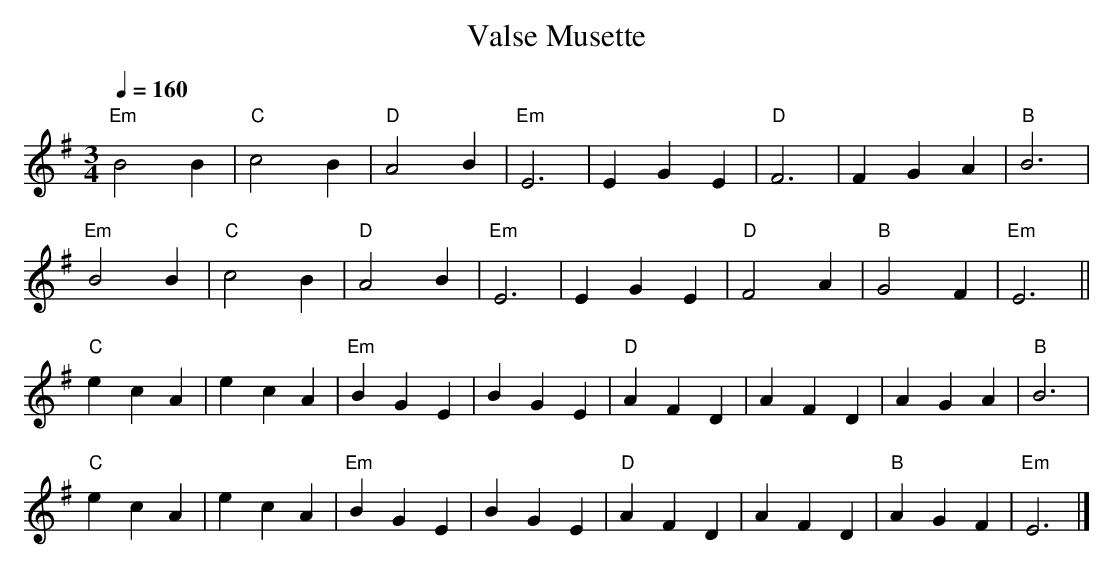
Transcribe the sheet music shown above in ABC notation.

X:1
T: Valse Musette
M: 3/4
L: 1/4
K: Em
Q: 160
"Em" B2 B | "C" c2 B | "D" A2 B | "Em" E3 |\
    E G E | "D" F3 | F G A | "B" B3 |
"Em" B2 B | "C" c2 B | "D" A2 B | "Em" E3 |\
    E G E | "D" F2 A | "B" G2 F | "Em" E3 ||
"C" e c A | e c A | "Em" B G E | B G E |\
"D" A F D | A F D | A G A | "B" B3 |
"C" e c A | e c A | "Em" B G E | B G E |\
"D" A F D | A F D | "B" A G F | "Em" E3 |]
